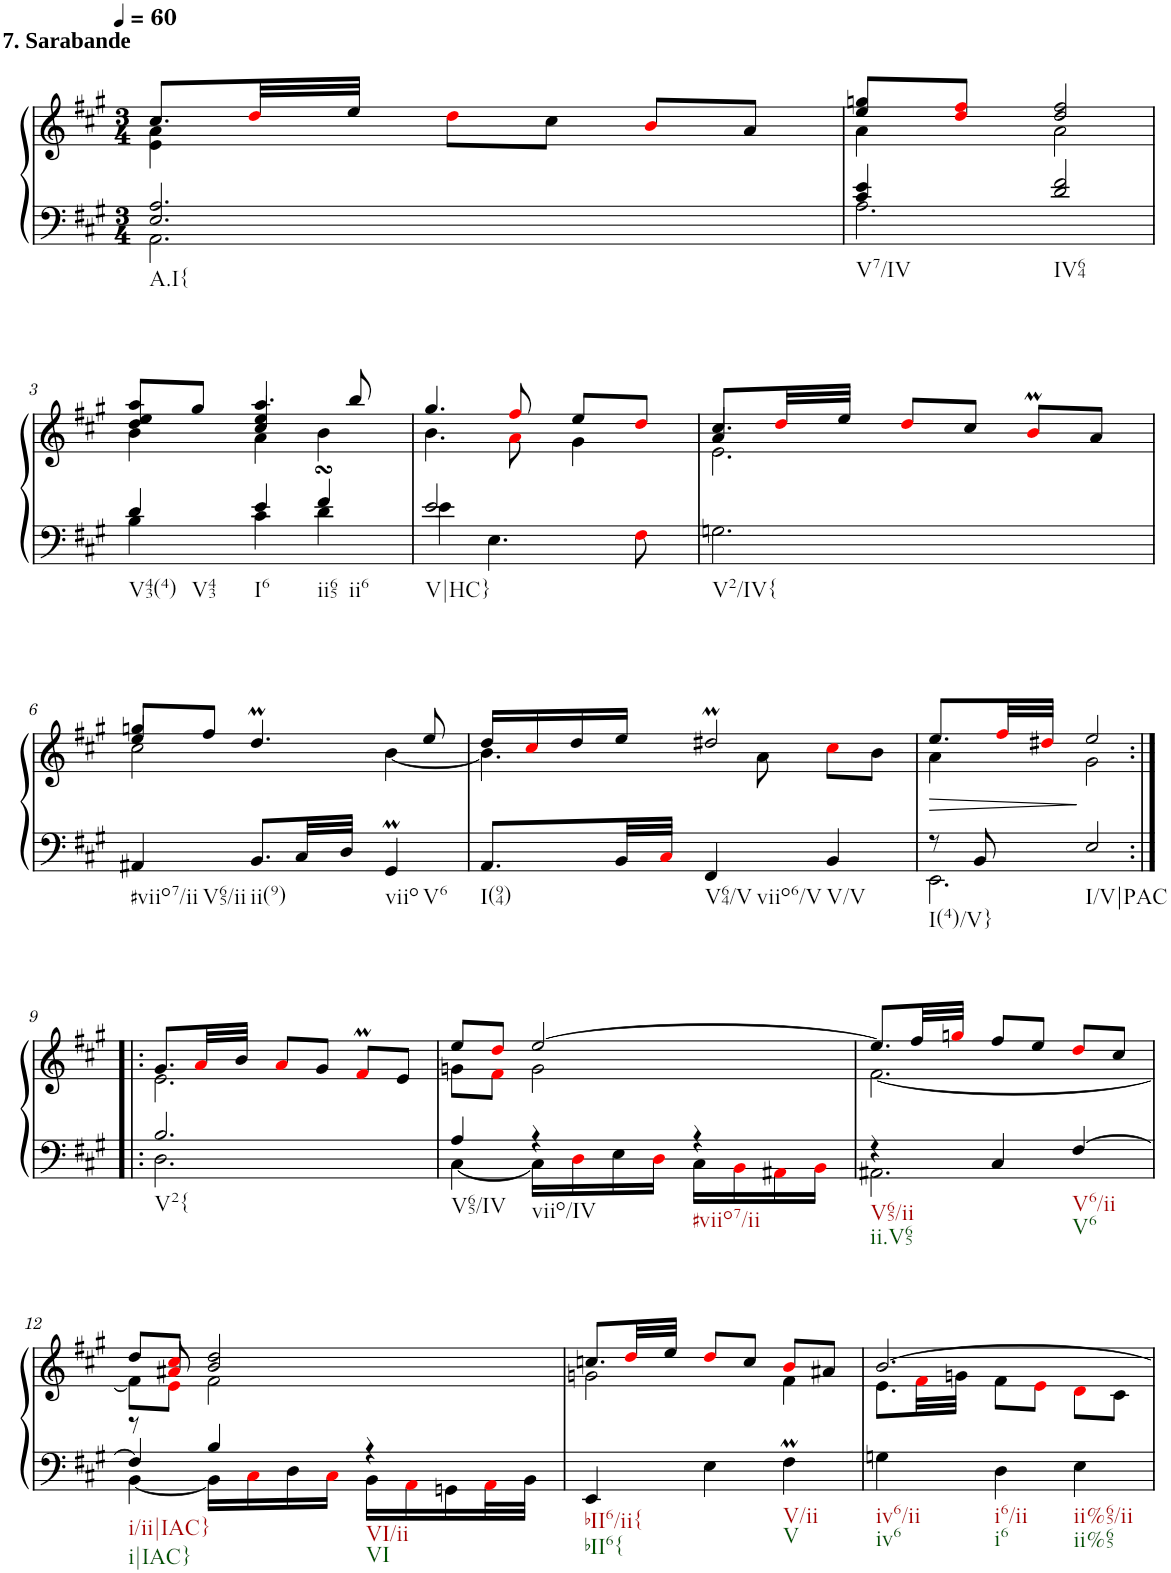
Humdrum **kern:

**kern	**kern	**dynam
*part1	*part1	*part1
*staff2	*staff1	*staff1/2
*I"unbenannt1	*	*
*clefF4	*clefG2	*
*k[f#c#g#]	*k[f#c#g#]	*
*M3/4	*M3/4	*
*MM60	*MM60	*
=1	=1	=1
*^	*^	*
!	!	!LO:TX:a:B:t=7. Sarabande	!	!
!LO:TX:b:t=A.I{	!	!	!	!
2.E/ 2.A/	2.AA\	8.cc#/L	4e\ 4a\	.
.	.	32ddi/LL	.	.
.	.	32ee/JJJ	.	.
.	.	8ddi\L	2ryy	.
.	.	8cc#\J	.	.
.	.	8bi/L	.	.
.	.	8a/J	.	.
=2	=2	=2	=2	=2
!LO:TX:b:t=V7/IV	!	!	!	!
4c#/ 4e/	2.A\	8ee/ 8ggn/L	4a\	.
.	.	8ddi/ 8ff#i/J	.	.
!LO:TX:b:t=IV64	!	!	!	!
2d/ 2f#/	.	2dd/ 2ff#/	2a\	.
!!LO:LB:g=z
=3	=3	=3	=3	=3
*	*	*	*^	*
!LO:TX:b:t=V43(4)	!	!	!	!	!
!LO:TX:b:t=V43	!	!	!	!	!
4d/	4B\	8aa/L	4b\	4dd/ 4ee/	.
.	.	8gg#/J	.	.	.
!LO:TX:b:t=I6	!	!	!	!	!
4e/	4c#\	4.aa/	4a\	4cc#/ 4ee/	.
!LO:TX:b:t=ii65	!	!	!	!	!
!LO:TX:b:t=ii6	!	!	!	!	!
4f#/	4d\	.	4bsSSS\	4ryy	.
.	.	8bb/	.	.	.
*	*	*	*v	*v	*
=4	=4	=4	=4	=4
!LO:TX:b:t=V|HC}	!	!	!	!
2e/	4e\	4.gg#/	4.b\	.
.	4.E\	.	.	.
.	.	8ff#i/	8ai\	.
8ryy	.	8ee/L	4g#\	.
8F#i\	8ryy	8ddi/J	.	.
=5	=5	=5	=5	=5
*	*	*	*^	*
!LO:TX:b:t=V2/IV{	!	!	!	!	!
*v	*v	*	*	*	*
2.Gn\	8.cc#/L	2.e\	4a/	.
.	32ddi/LL	.	.	.
.	32ee/JJJ	.	.	.
.	8ddi/L	.	2ryy	.
.	8cc#/J	.	.	.
.	8bMi/L	.	.	.
.	8a/J	.	.	.
!!LO:LB:g=z	!!	!!
=6	=6	=6	=6	=6
!LO:TX:b:t=#viio7/ii	!	!	!	!
!LO:TX:b:t=V65/ii	!	!	!	!
4AA#X/	8ggn/L	2cc#\	4ee/	.
.	8ff#/J	.	.	.
!LO:TX:b:t=ii(9)	!	!	!	!
8.BB/L	4.ddM/	.	2ryy	.
32C#/LL	.	.	.	.
32D/JJJ	.	.	.	.
!LO:TX:b:t=viio	!	!	!	!
!LO:TX:b:t=V6	!	!	!	!
4GG#m/	.	[4b\	.	.
.	8ee/	.	.	.
*	*	*v	*v	*
=7	=7	=7	=7
!LO:TX:b:t=I(94)	!	!	!
8.AA/L	16dd/LL	4.b\]	.
.	16cc#i/	.	.
.	16dd/	.	.
32BB/LL	16ee/JJ	.	.
32C#i/JJJ	.	.	.
!LO:TX:b:t=V64/V	!	!	!
!LO:TX:b:t=viio6/V	!	!	!
4FF#/	2dd#Xm/	.	.
.	.	8a\	.
!LO:TX:b:t=V/V	!	!	!
4BB/	.	8cc#i\L	.
.	.	8b\J	.
=8	=8	=8	=8
*^	*	*	*
!LO:TX:b:t=I(4)/V}	!	!	!	!
!	!	!	!	!LO:HP:b
8r	2.EE\	8.ee/L	4a\	>
8BB/	.	.	.	.
.	.	32ff#i/LL	.	.
.	.	32dd#Xi/JJJ	.	.
!LO:TX:b:t=I/V|PAC	!	!	!	!
2E/	.	2ee/	2g#\	]
!!LO:LB:g=z	!!
=9:|!|:	=9:|!|:	=9:|!|:	=9:|!|:	=9:|!|:
!LO:TX:b:t=V2{	!	!	!	!
2.B/	2.D\	8.g#/L	2.e\	.
.	.	32ai/LL	.	.
.	.	32b/JJJ	.	.
.	.	8ai/L	.	.
.	.	8g#/J	.	.
.	.	8f#Mi/L	.	.
.	.	8e/J	.	.
=10	=10	=10	=10	=10
!LO:TX:b:t=V65/IV	!	!	!	!
4A/	[4C#\	8ee/L	8gn\L	.
.	.	8ddi/J	8f#i\J	.
!LO:TX:b:t=viio/IV	!	!	!	!
4r	16C#\LL]	[2ee/	2g\	.
.	16Di\	.	.	.
.	16E\	.	.	.
.	16Di\JJ	.	.	.
!LO:TX:b:t=#viio7/ii	!	!	!	!
4r	16C#\LL	.	.	.
.	16BBi\	.	.	.
.	16AA#Xi\	.	.	.
.	16BBi\JJ	.	.	.
=11	=11	=11	=11	=11
!LO:TX:b:t=V65/ii	!	!	!	!
!LO:TX:b:t=ii.V65	!	!	!	!
4r	2.AA#X\	8.ee/L]	[2.f#\	.
.	.	32ff#/LL	.	.
.	.	32ggni/JJJ	.	.
4C#/	.	8ff#/L	.	.
.	.	8ee/J	.	.
!LO:TX:b:t=V6/ii	!	!	!	!
!LO:TX:b:t=V6	!	!	!	!
[4F#/	.	8ddi/L	.	.
.	.	8cc#/J	.	.
!!LO:LB:g=z
=12	=12	=12	=12	=12
*	*	*	*^	*
!LO:TX:b:t=i/ii|IAC}	!	!	!	!	!
!LO:TX:b:t=i|IAC}	!	!	!	!	!
4F#/]	[4BB\	8dd/L	8f#\L]	8r	.
.	.	8cc#i/J	8ei\J	8a#Xi/	.
4B/	16BB\LL]	2dd/	2f#\	2b/	.
.	16C#i\	.	.	.	.
.	16D\	.	.	.	.
.	16C#i\JJ	.	.	.	.
!LO:TX:b:t=VI/ii	!	!	!	!	!
!LO:TX:b:t=VI	!	!	!	!	!
4r	16BB\LL	.	.	.	.
.	16AAi\	.	.	.	.
.	16GGn\	.	.	.	.
.	32AAi\L	.	.	.	.
.	32BB\JJJ	.	.	.	.
*	*	*	*v	*v	*
=13	=13	=13	=13	=13
!LO:TX:b:t=bII6/ii{	!	!	!	!
!LO:TX:b:t=bII6{	!	!	!	!
*v	*v	*	*	*
4EE/	8.ccn/L	2gn\	.
.	32ddi/LL	.	.
.	32ee/JJJ	.	.
4E\	8ddi/L	.	.
.	8cc/J	.	.
!LO:TX:b:t=V/ii	!	!	!
!LO:TX:b:t=V	!	!	!
4F#M\	8bi/L	4f#\	.
.	8a#X/J	.	.
=14	=14	=14	=14
!LO:TX:b:t=iv6/ii	!	!	!
!LO:TX:b:t=iv6	!	!	!
4Gn\	[2.b/	8.e\L	.
.	.	32f#i\LL	.
.	.	32gn\JJJ	.
!LO:TX:b:t=i6/ii	!	!	!
!LO:TX:b:t=i6	!	!	!
4D\	.	8f#\L	.
.	.	8ei\J	.
!LO:TX:b:t=ii%65/ii	!	!	!
!LO:TX:b:t=ii%65	!	!	!
4E\	.	8di\L	.
.	.	8c#\J	.
*	*v	*v	*
=	=	=
*-	*-	*-
